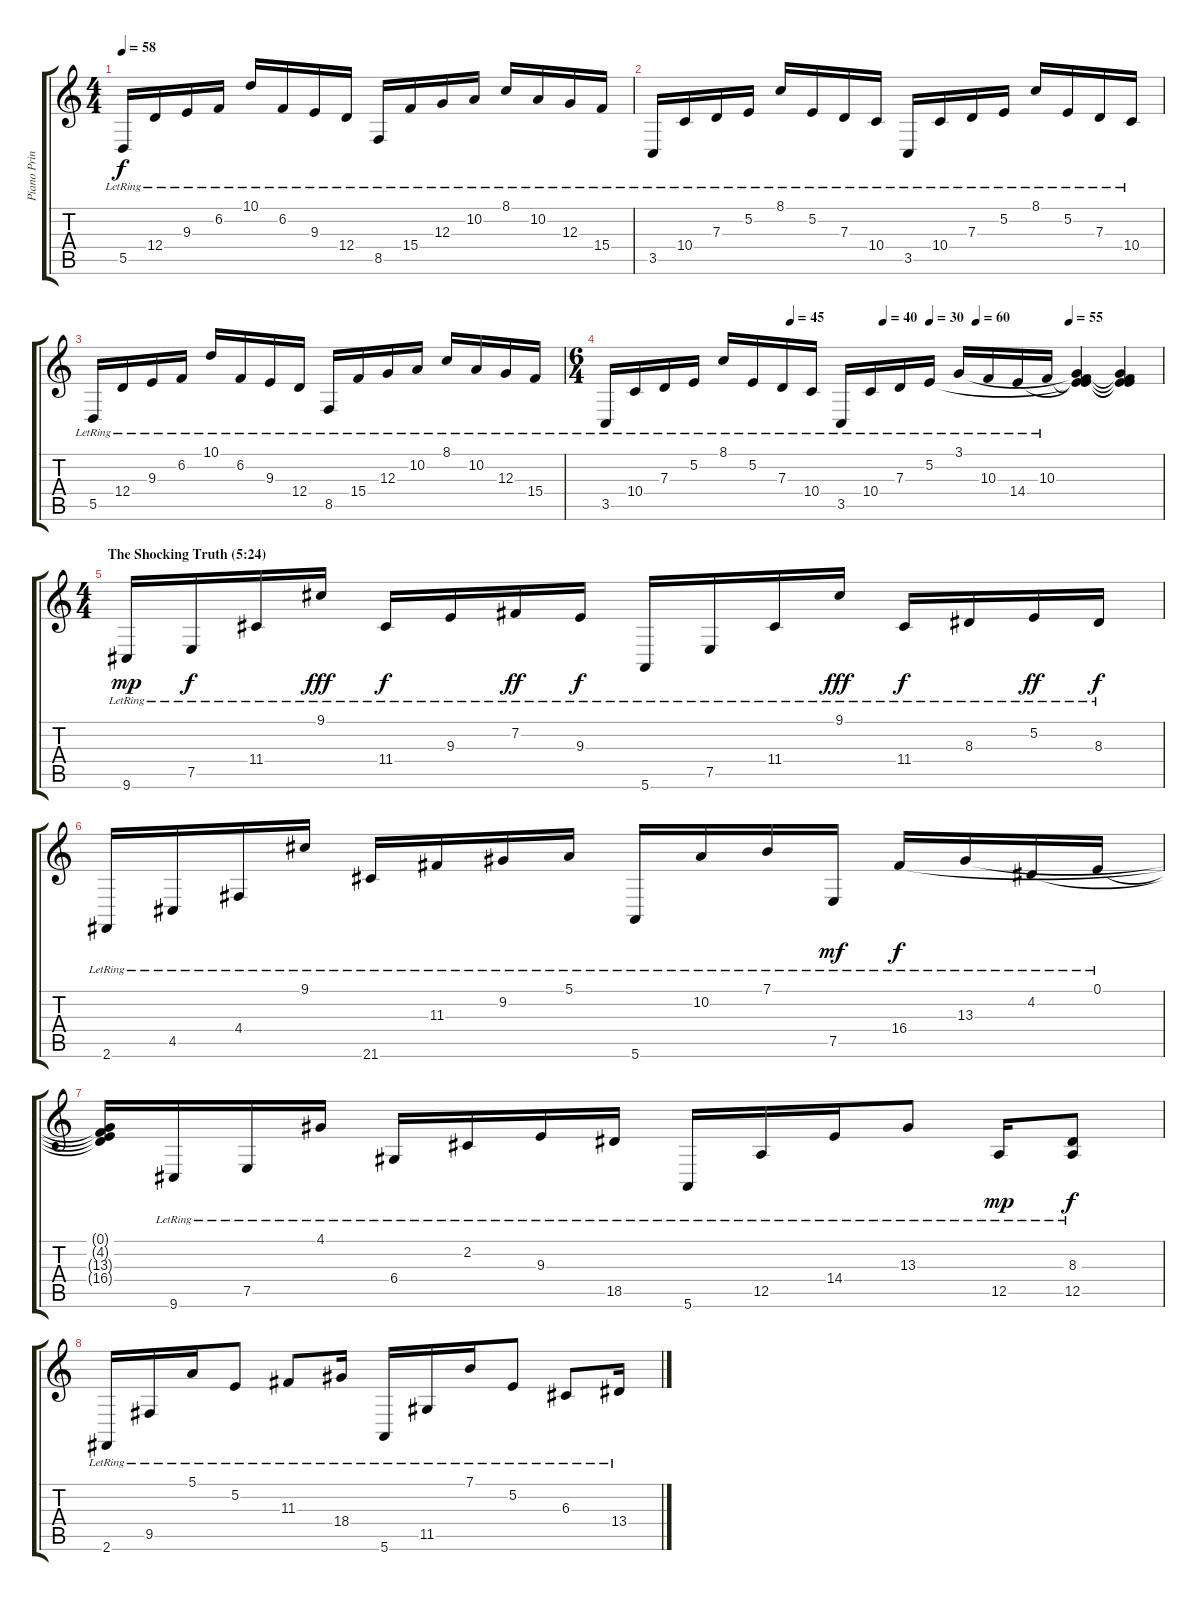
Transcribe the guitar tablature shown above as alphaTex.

\track ("Piano Principal (Zander)" "Piano Prin") {instrument acousticgrandpiano}
\staff {score tabs}
\tuning (E4 B3 G3 D3 A2 E2) {hide}
\ts (4 4)
\tempo 58
\clef g2
\ks c
5.5{lr}.16{dy f} 12.4{lr}.16 9.3{lr}.16 6.2{lr}.16 10.1{lr}.16 6.2{lr}.16 9.3{lr}.16 12.4{lr}.16 8.5{lr}.16 15.4{lr}.16 12.3{lr}.16 10.2{lr}.16 8.1{lr}.16 10.2{lr}.16 12.3{lr}.16 15.4{lr}.16 |
3.5{lr}.16 10.4{lr}.16 7.3{lr}.16 5.2{lr}.16 8.1{lr}.16 5.2{lr}.16 7.3{lr}.16 10.4{lr}.16 3.5{lr}.16 10.4{lr}.16 7.3{lr}.16 5.2{lr}.16 8.1{lr}.16 5.2{lr}.16 7.3{lr}.16 10.4{lr}.16 |
5.5{lr}.16 12.4{lr}.16 9.3{lr}.16 6.2{lr}.16 10.1{lr}.16 6.2{lr}.16 9.3{lr}.16 12.4{lr}.16 8.5{lr}.16 15.4{lr}.16 12.3{lr}.16 10.2{lr}.16 8.1{lr}.16 10.2{lr}.16 12.3{lr}.16 15.4{lr}.16 |
\ts (6 4)
\tempo (45 0.3333333333333333)
\tempo (40 0.5)
\tempo (30 0.5833333333333334)
\tempo (60 0.6666666666666666)
\tempo (55 0.8333333333333334)
3.5{lr}.16 10.4{lr}.16 7.3{lr}.16 5.2{lr}.16 8.1{lr}.16 5.2{lr}.16 7.3{lr}.16 10.4{lr}.16 3.5{lr}.16 10.4{lr}.16 7.3{lr}.16 5.2{lr}.16 3.1{lr}.16 10.3{lr}.16 14.4{lr}.16 10.3{lr}.16 (3.1{t} 5.2{t} 10.3{t} 14.4{t}).4 (3.1{t} 5.2{t} 10.3{t} 14.4{t}).4 |
\ts (4 4)
\section ("" "The Shocking Truth (5:24)")
9.6{lr}.16{dy mp} 7.5{lr}.16{dy f} 11.4{lr}.16 9.1{lr}.16{dy fff} 11.4{lr}.16{dy f} 9.3{lr}.16 7.2{lr}.16{dy ff} 9.3{lr}.16{dy f} 5.6{lr}.16 7.5{lr}.16 11.4{lr}.16 9.1{lr}.16{dy fff} 11.4{lr}.16{dy f} 8.3{lr}.16 5.2{lr}.16{dy ff} 8.3{lr}.16{dy f} |
2.6{lr}.16 4.5{lr}.16 4.4{lr}.16 9.1{lr}.16 21.6{lr}.16 11.3{lr}.16 9.2{lr}.16 5.1{lr}.16 5.6{lr}.16 10.2{lr}.16 7.1{lr}.16 7.5{lr}.16{dy mf} 16.4{lr}.16{dy f} 13.3{lr}.16 4.2{lr}.16 0.1{lr}.16 |
(0.1{t} 4.2{t} 13.3{t} 16.4{t}).16 9.6{lr}.16 7.5{lr}.16 4.1{lr}.16 6.4{lr}.16 2.2{lr}.16 9.3{lr}.16 18.5{lr}.16 5.6{lr}.16 12.5{lr}.16 14.4{lr}.16 13.3{lr}.8 12.5{lr}.16{dy mp} (8.3{lr} 12.5{lr}).8{dy f} |
2.6{lr}.16 9.5{lr}.16 5.1{lr}.16 5.2{lr}.8 11.3{lr}.8 18.4{lr}.16 5.6{lr}.16 11.5{lr}.16 7.1{lr}.16 5.2{lr}.8 6.3{lr}.8 13.4{lr}.16
